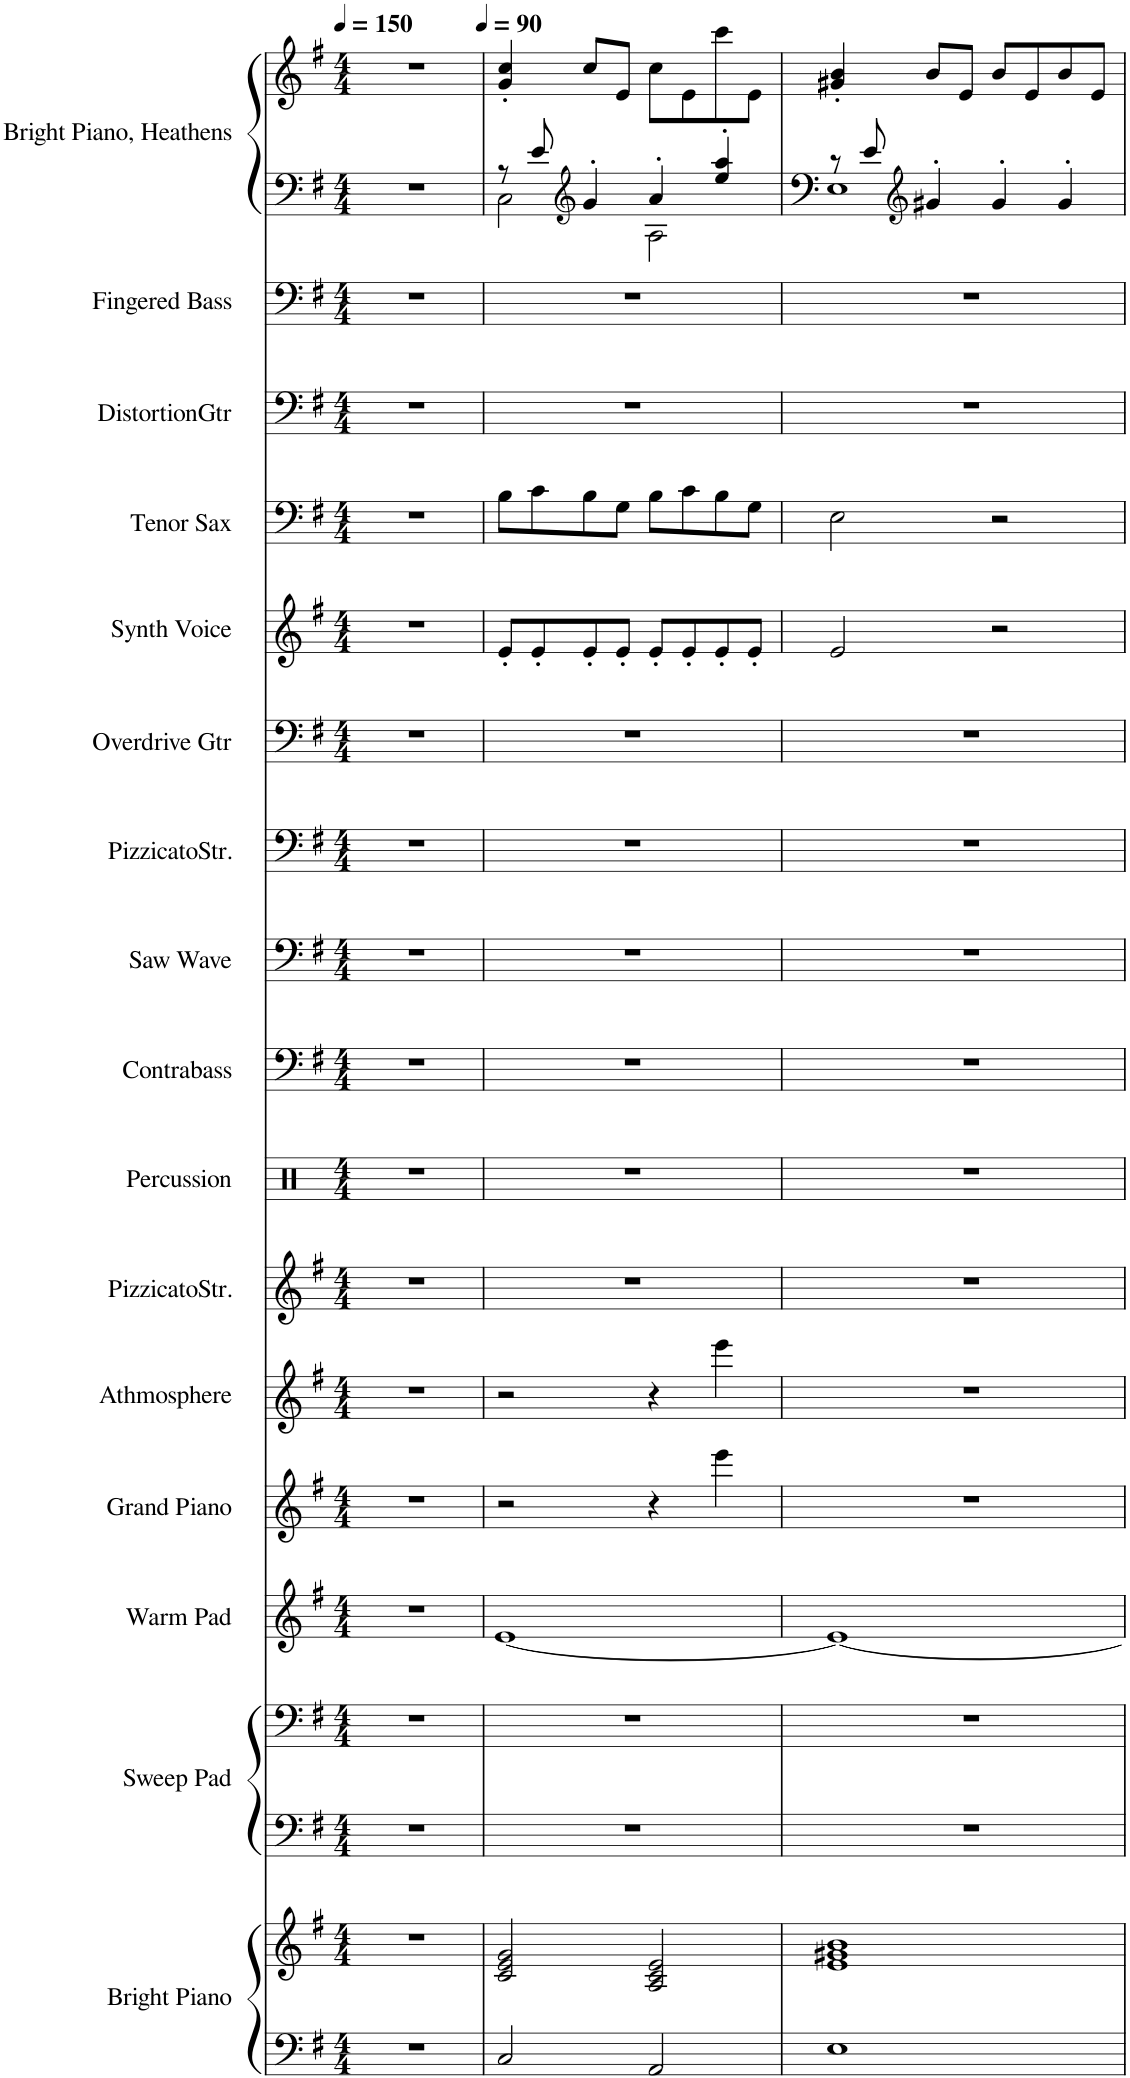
**kern	**kern	**kern	**kern	**kern	**kern	**kern	**kern	**kern	**kern	**kern	**kern	**kern	**kern	**kern	**kern	**kern	**kern	**kern
*part16	*part16	*part15	*part15	*part14	*part13	*part12	*part11	*part10	*part9	*part8	*part7	*part6	*part5	*part4	*part3	*part2	*part1	*part1
*staff19	*staff18	*staff17	*staff16	*staff15	*staff14	*staff13	*staff12	*staff11	*staff10	*staff9	*staff8	*staff7	*staff6	*staff5	*staff4	*staff3	*staff2	*staff1
*I"Bright Piano	*	*I"Sweep Pad	*	*I"Warm Pad	*I"Grand Piano	*I"Athmosphere	*I"PizzicatoStr.	*I"Percussion	*I"Contrabass	*I"Saw Wave	*I"PizzicatoStr.	*I"Overdrive Gtr	*I"Synth Voice	*I"Tenor Sax	*I"DistortionGtr	*I"Fingered Bass	*I"Bright Piano, Heathens	*
*I'Pno	*	*	*	*	*I'Pno	*	*	*	*I'Cb	*	*	*	*I'V	*I'T Sax	*	*	*I'Pno	*
*clefF4	*clefG2	*clefF4	*clefF4	*clefG2	*clefG2	*clefG2	*clefG2	*clefX	*clefF4	*clefF4	*clefF4	*clefF4	*clefG2	*clefF4	*clefF4	*clefF4	*clefF4	*clefG2
*	*	*	*	*	*	*	*	*	*Trd7c12	*	*	*	*	*Trd8c14	*	*	*	*
*k[f#]	*k[f#]	*k[f#]	*k[f#]	*k[f#]	*k[f#]	*k[f#]	*k[f#]	*k[]	*k[f#]	*k[f#]	*k[f#]	*k[f#]	*k[f#]	*k[f#]	*k[f#]	*k[f#]	*k[f#]	*k[f#]
*M4/4	*M4/4	*M4/4	*M4/4	*M4/4	*M4/4	*M4/4	*M4/4	*M4/4	*M4/4	*M4/4	*M4/4	*M4/4	*M4/4	*M4/4	*M4/4	*M4/4	*M4/4	*M4/4
*MM150	*MM150	*MM150	*MM150	*MM150	*MM150	*MM150	*MM150	*MM150	*MM150	*MM150	*MM150	*MM150	*MM150	*MM150	*MM150	*MM150	*MM150	*MM150
=1	=1	=1	=1	=1	=1	=1	=1	=1	=1	=1	=1	=1	=1	=1	=1	=1	=1	=1
*	*	*	*	*	*	*	*	*	*	*	*	*	*	*	*	*	*	*^
1r	1r	1r	1r	1r	1r	1r	1r	1r	1r	1r	1r	1r	1r	1r	1r	1r	1r	1r	2...ryy
*	*	*	*	*	*	*	*	*	*	*	*	*	*	*	*	*	*	*MM90	*
.	.	.	.	.	.	.	.	.	.	.	.	.	.	.	.	.	.	.	16ryy
*	*	*	*	*	*	*	*	*	*	*	*	*	*	*	*	*	*	*v	*v
=2	=2	=2	=2	=2	=2	=2	=2	=2	=2	=2	=2	=2	=2	=2	=2	=2	=2	=2
*	*	*	*	*	*	*	*	*	*	*	*	*	*	*	*	*	*^	*
2C/	2c/ 2e/ 2g/	1r	1r	[1e	2r	2r	1r	1r	1r	1r	1r	1r	8e'/L	8B\L	1r	1r	8r	2C\	4g/' 4cc/'
.	.	.	.	.	.	.	.	.	.	.	.	.	8e'/	8c\	.	.	8e/	.	.
*	*	*	*	*	*	*	*	*	*	*	*	*	*	*	*	*	*clefG2	*	*
.	.	.	.	.	.	.	.	.	.	.	.	.	8e'/	8B\	.	.	4g'/	.	8cc/L
.	.	.	.	.	.	.	.	.	.	.	.	.	8e'/J	8G\J	.	.	.	.	8e/J
2AA/	2A/ 2c/ 2e/	.	.	.	4r	4r	.	.	.	.	.	.	8e'/L	8B\L	.	.	4a'/	2A\	8cc\L
.	.	.	.	.	.	.	.	.	.	.	.	.	8e'/	8c\	.	.	.	.	8e\
.	.	.	.	.	4eee\	4eee\	.	.	.	.	.	.	8e'/	8B\	.	.	4ee/' 4aa/'	.	8ccc\
.	.	.	.	.	.	.	.	.	.	.	.	.	8e'/J	8G\J	.	.	.	.	8e\J
=3	=3	=3	=3	=3	=3	=3	=3	=3	=3	=3	=3	=3	=3	=3	=3	=3	=3	=3	=3
1E	1e 1g#X 1b	1r	1r	1e_	1r	1r	1r	1r	1r	1r	1r	1r	2e/	2E\	1r	1r	8r	1E	4g#X/' 4b/'
.	.	.	.	.	.	.	.	.	.	.	.	.	.	.	.	.	8e/	.	.
*	*	*	*	*	*	*	*	*	*	*	*	*	*	*	*	*	*clefG2	*	*
.	.	.	.	.	.	.	.	.	.	.	.	.	.	.	.	.	4g#X'/	.	8b/L
.	.	.	.	.	.	.	.	.	.	.	.	.	.	.	.	.	.	.	8e/J
.	.	.	.	.	.	.	.	.	.	.	.	.	2r	2r	.	.	4g#'/	.	8b/L
.	.	.	.	.	.	.	.	.	.	.	.	.	.	.	.	.	.	.	8e/
.	.	.	.	.	.	.	.	.	.	.	.	.	.	.	.	.	4g#'/	.	8b/
.	.	.	.	.	.	.	.	.	.	.	.	.	.	.	.	.	.	.	8e/J
*	*	*	*	*	*	*	*	*	*	*	*	*	*	*	*	*	*v	*v	*
=	=	=	=	=	=	=	=	=	=	=	=	=	=	=	=	=	=	=
*-	*-	*-	*-	*-	*-	*-	*-	*-	*-	*-	*-	*-	*-	*-	*-	*-	*-	*-
